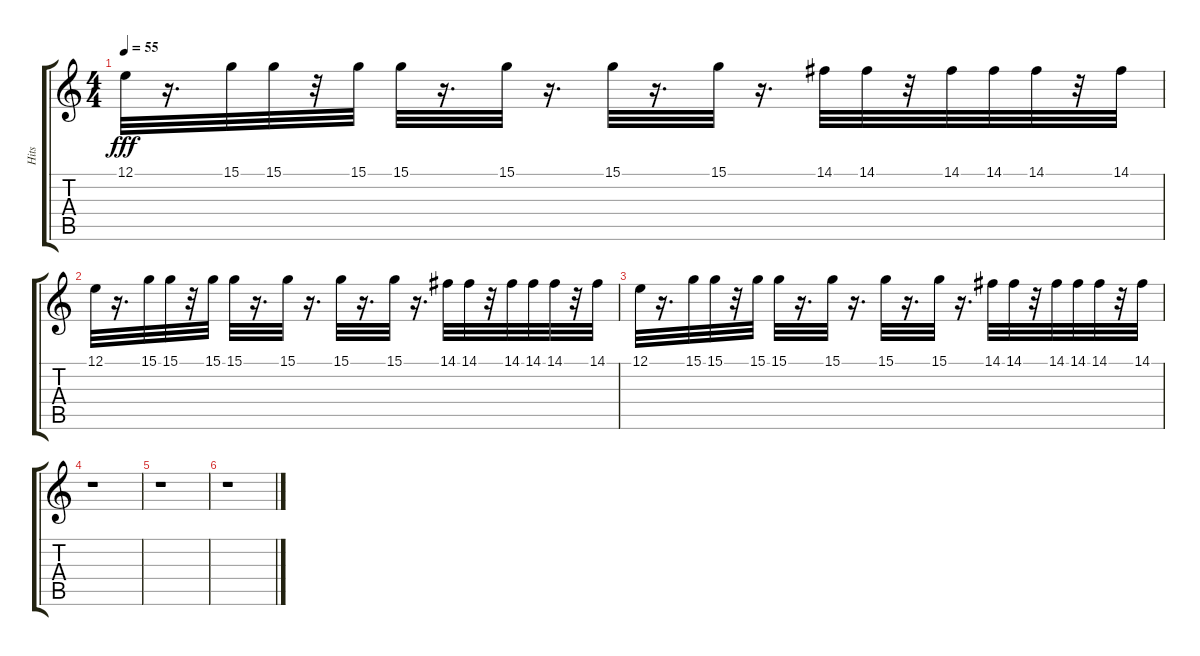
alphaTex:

\track ("Hits" "Hits") {instrument orchestrahit}
\staff {score tabs}
\tuning (E4 B3 G3 D3 A2 E2) {hide}
\ts (4 4)
\tempo 55
\clef g2
\ks c
12.1.32{dy fff} r.16{d} 15.1.32 15.1.32 r.32 15.1.32 15.1.32 r.16{d} 15.1.32 r.16{d} 15.1.32 r.16{d} 15.1.32 r.16{d} 14.1.32 14.1.32 r.32 14.1.32 14.1.32 14.1.32 r.32 14.1.32 |
12.1.32 r.16{d} 15.1.32 15.1.32 r.32 15.1.32 15.1.32 r.16{d} 15.1.32 r.16{d} 15.1.32 r.16{d} 15.1.32 r.16{d} 14.1.32 14.1.32 r.32 14.1.32 14.1.32 14.1.32 r.32 14.1.32 |
12.1.32 r.16{d} 15.1.32 15.1.32 r.32 15.1.32 15.1.32 r.16{d} 15.1.32 r.16{d} 15.1.32 r.16{d} 15.1.32 r.16{d} 14.1.32 14.1.32 r.32 14.1.32 14.1.32 14.1.32 r.32 14.1.32 |
r.1 |
r.1 |
r.1
